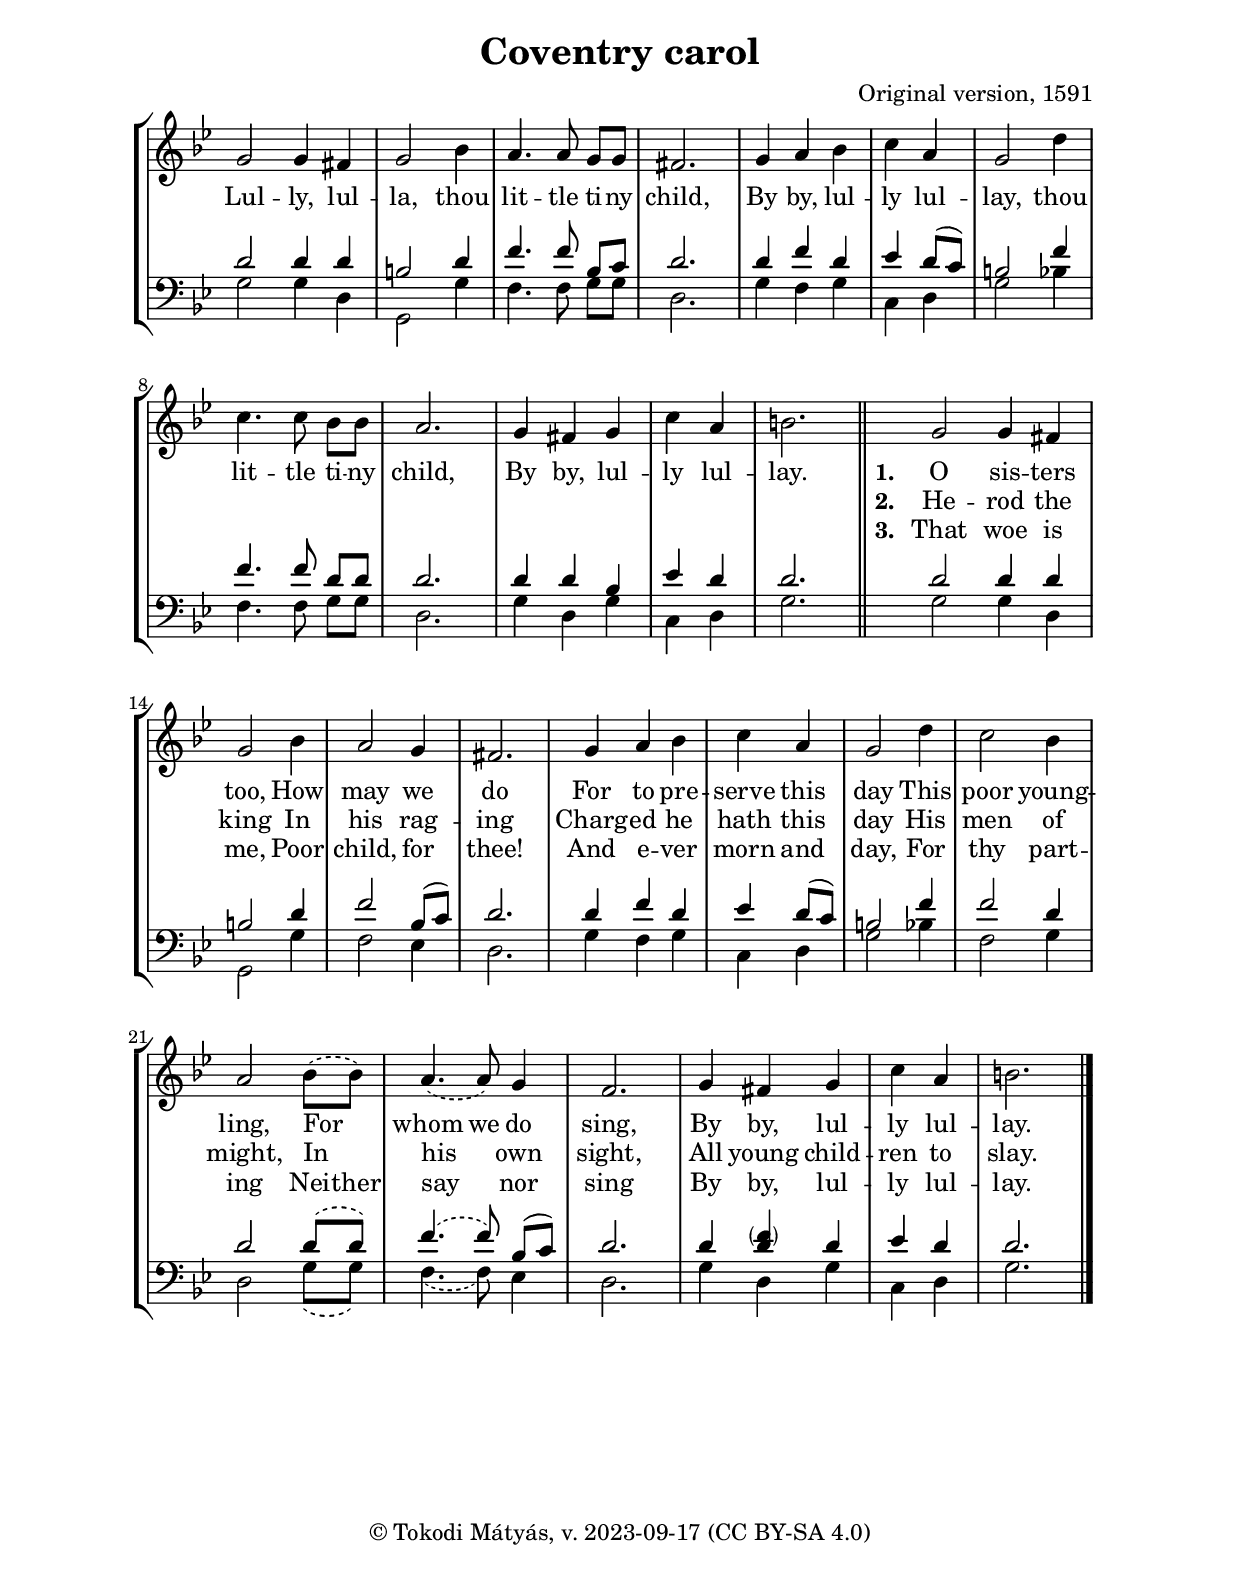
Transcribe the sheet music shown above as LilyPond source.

\version "2.24.2"

\pointAndClickOff

\paper {
  top-margin = 20\mm
  bottom-margin = 20\mm
  left-margin = 25\mm
  line-width = 160\mm
  indent = 0\mm
}

\header {
  title = "Coventry carol"
  composer = "Original version, 1591"
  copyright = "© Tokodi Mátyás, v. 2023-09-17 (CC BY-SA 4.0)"
  
  pdftitle = "Coventry carol"
  pdfauthor = "Tokodi Mátyás"
}


global = {
  \omit Staff.TimeSignature
  \set melismaBusyProperties = #'()
  \slurDashed
  \time 4/4 \skip 1
  \time 3/4 \skip 2. * 4
  \time 2/4 \skip 2
  \time 3/4 \skip 2. * 4
  \time 2/4 \skip 2
  \time 3/4 \skip 2.
  \bar "||"

  \time 4/4 \skip 1
  \time 3/4 \skip 2. * 4
  \time 2/4 \skip 2
  \time 3/4 \skip 2. * 6
  \time 2/4 \skip 2
  \time 3/4 \skip 2.
  \bar "|."
}


refrLyrics = \lyricmode {
  Lul -- ly, lul -- la, thou lit -- tle ti -- ny child,
  By by, lul -- ly lul -- lay, thou lit -- tle ti -- ny child,
  By by, lul -- ly lul -- lay.
}
verseOne = \lyricmode {
  \set stanza = "1. "
  O sis -- ters too,
  How may we do
  For to pre -- serve this day
  This poor young -- ling,
  For _ whom we do sing,
  By by, lul -- ly lul -- lay.
}

verseTwo = \lyricmode {
  \set stanza = "2. "
  He -- rod the king
  In his rag -- ing
  Charg -- ed he hath this day
  His men of might,
  In _ his _ own sight,
  All young child -- ren to slay.
}

verseThree = \lyricmode {
  \set stanza = "3. "
  That woe is me,
  Poor child, for thee!
  And e -- ver morn and day,
  For thy part -- ing
  Nei -- ther say _ nor sing
  By by, lul -- ly lul -- lay.
}


soprano = \relative c'' {
  \key g \minor
  g2 g4 fis | g2 bes4 | a4. a8 g[ g] | fis2. |
  g4 a bes | c a | g2 d'4 | c4. c8 bes[ bes] | a2. |
  g4 fis g | c a | b2. |
  %---------------------------------------------------
  g2 g4 fis | g2 bes4 | a2 g4 | fis2. |
  g4 a bes | c a | g2 d'4 | c2 bes4 | a2 bes8( bes) | a4.( a8) g4 | f2. |
  g4 fis g | c a | b2. |
}

tenor = \relative c' {
  \key g \minor
  \slurSolid
  d2 d4 d | b2 d4 | f4. f8 bes,[ c] | d2. |
  d4 f d | es d8( c) | b2 f'4 | f4. f8 d[ d] | d2. |
  d4 d bes | es d | d2. |
  %------------------------------------------------
  d2 d4 d | b2 d4 | f2 bes,8( c) | d2. |
  d4 f d | es d8( c) | b2 f'4 | f2 d4 | d2 \slurDashed d8( d) | f4.( f8) \slurSolid bes,[( c)] | d2. |
  d4 << d \tweak Parentheses.font-size -1 \parenthesize f >> d | es d | d2. |
}

basso = \relative c' {
  \key g \minor
  \clef bass
  g2 g4 d | g,2 g'4 | f4. f8 g[ g] | d2. |
  g4 f g | c, d | g2 bes4 | f4. f8 g[ g] | d2. |
  g4 d g | c, d | g2. |
  %------------------------------------------------
  g2 g4 d | g,2 g'4 | f2 es4 | d2. |
  g4 f g | c, d | g2 bes4 | f2 g4 | d2 g8( g) | f4.( f8) es4 | d2. |
  g4 d g | c, d | g2. |
}


\score {
  \new StaffGroup = ChoirStaff <<
    \new Staff <<
      \new Voice = "soprano" << \global \soprano >>
      \new Lyrics = "refrLyrics" \lyricsto soprano {
        \refrLyrics <<
        \verseOne
        \new Lyrics \with { alignBelowContext = "refrLyrics" } {\set associatedVoice = "soprano" \verseThree }
        \new Lyrics \with { alignBelowContext = "refrLyrics" } {\set associatedVoice = "soprano" \verseTwo }
        >>
        }
    >>
    \new Staff <<
      \new Voice = "tenor" { \voiceOne << \global \tenor >> }
      \new Voice = "basso" { \voiceTwo << \global \basso >> }
    >>
  >>
}